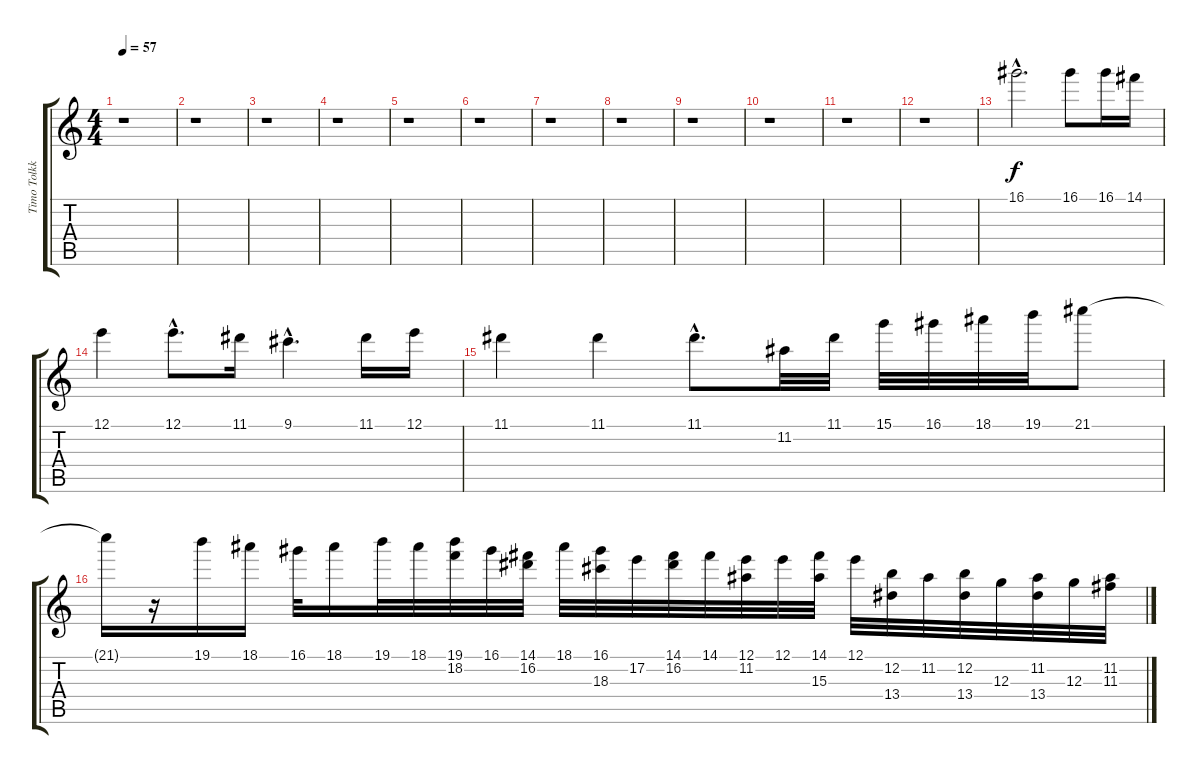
\track ("Timo Tolkki" "Timo Tolkk") {instrument overdrivenguitar}
\staff {score tabs}
\tuning (E4 B3 G3 D3 A2 E2) {hide}
\ts (4 4)
\tempo 57
\clef g2
\ks c
r.1{dy f} |
r.1 |
r.1 |
r.1 |
r.1 |
r.1 |
r.1 |
r.1 |
r.1 |
r.1 |
r.1 |
r.1 |
16.1{hac}.2{d} 16.1.8 16.1.16 14.1.16 |
12.1.4 12.1{hac}.8{d} 11.1.16 9.1{hac}.4{d} 11.1.16 12.1.16 |
11.1.4 11.1.4 11.1{hac}.8{d} 11.2.32 11.1.32 15.1.32 16.1.32 18.1.32 19.1.32 21.1.8 |
21.1{t}.16 r.16 19.1.16 18.1.16 16.1.32 18.1.16 19.1.32 18.1.32 (19.1 18.2).32 16.1.32 (14.1 16.2).32 18.1.32 (16.1 18.3).32 17.2.32 (14.1 16.2).32 14.1.32 (12.1 11.2).32 12.1.32 (14.1 15.3).32 12.1.32 (12.2 13.4).32 11.2.32 (12.2 13.4).32 12.3.32 (11.2 13.4).32 12.3.32 (11.2 11.3).32
